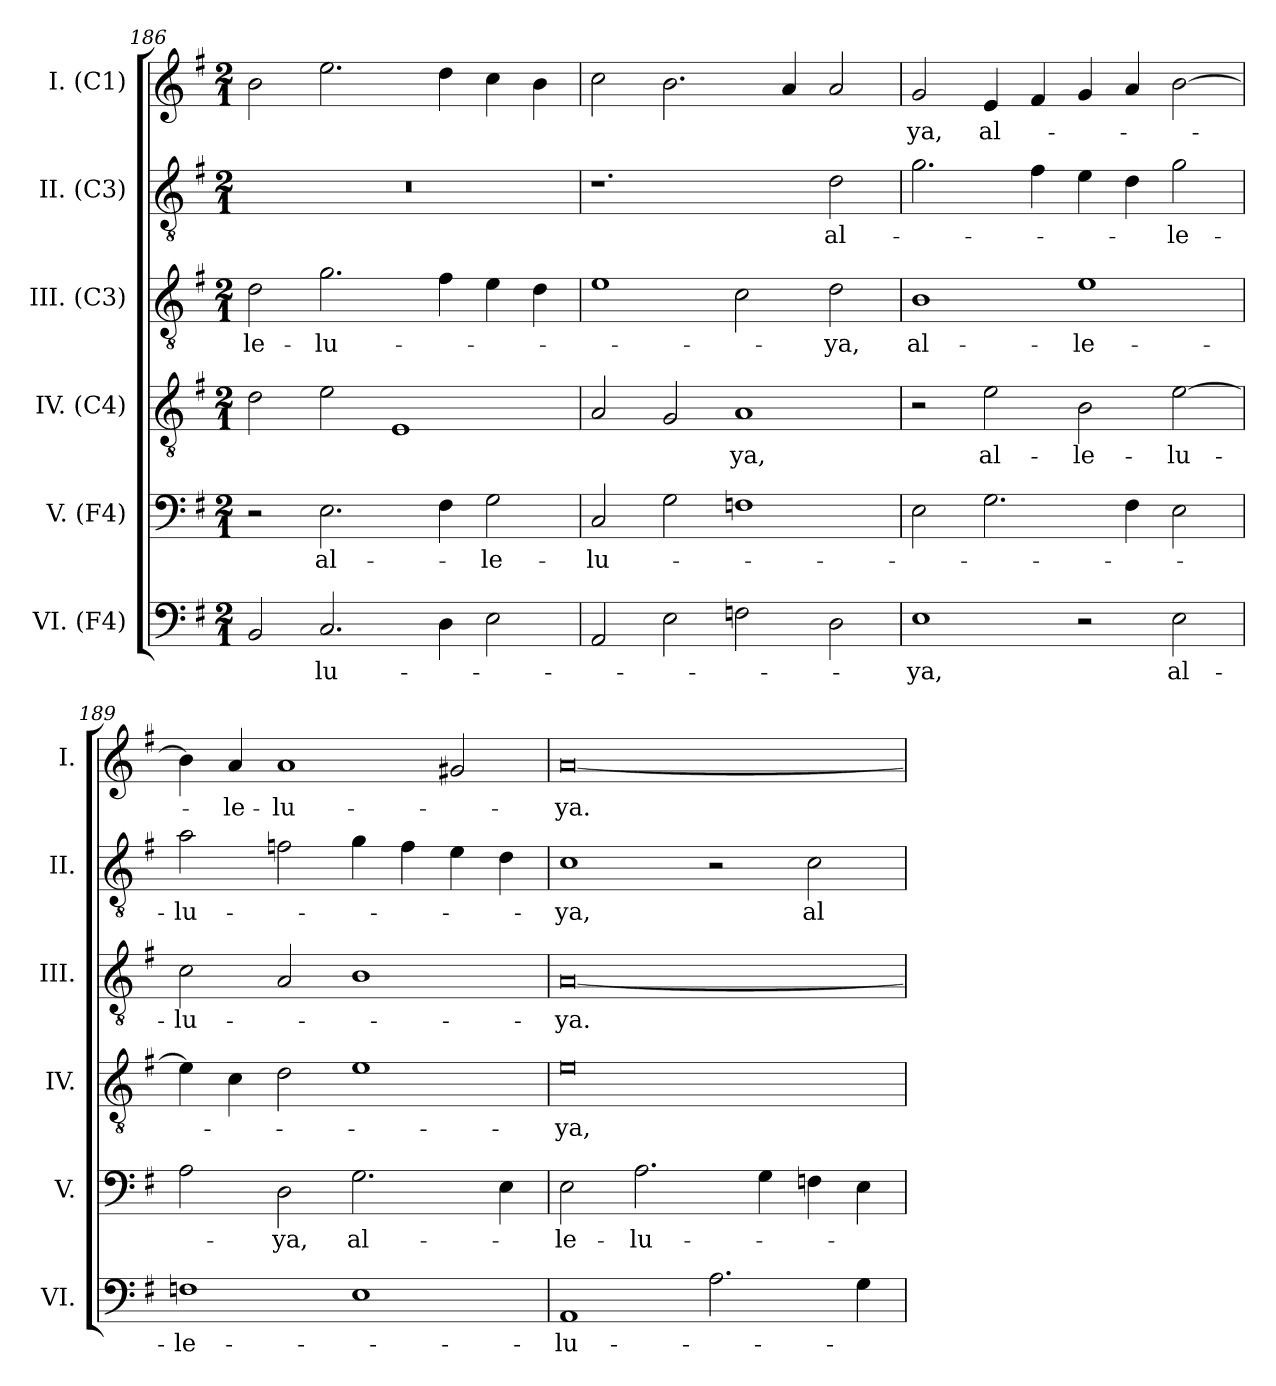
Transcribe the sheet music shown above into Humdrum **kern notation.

**kern	**text	**kern	**text	**kern	**text	**kern	**text	**kern	**text	**kern	**text
*part6	*part6	*part5	*part5	*part4	*part4	*part3	*part3	*part2	*part2	*part1	*part1
*staff6	*staff6	*staff5	*staff5	*staff4	*staff4	*staff3	*staff3	*staff2	*staff2	*staff1	*staff1
*I"VI. (F4)	*	*I"V. (F4)	*	*I"IV. (C4)	*	*I"III. (C3)	*	*I"II. (C3)	*	*I"I. (C1)	*
*I'VI.	*	*I'V.	*	*I'IV.	*	*I'III.	*	*I'II.	*	*I'I.	*
*clefF4	*	*clefF4	*	*clefGv2	*	*clefGv2	*	*clefGv2	*	*clefG2	*
*	*	*	*	*ITrd7c12	*	*ITrd7c12	*	*ITrd7c12	*	*	*
*k[f#]	*	*k[f#]	*	*k[f#]	*	*k[f#]	*	*k[f#]	*	*k[f#]	*
*G:	*	*G:	*	*G:	*	*G:	*	*G:	*	*G:	*
*M2/1	*	*M2/1	*	*M2/1	*	*M2/1	*	*M2/1	*	*M2/1	*
=186	=186	=186	=186	=186	=186	=186	=186	=186	=186	=186	=186
!	!	!	!	!	!	!	!LO:LY:b:color=#000000	!LO:N:vis=1	!	!	!
2BBi/	.	2r	.	2Di\	.	2Di\	-le-	0r	.	2bi\	.
!	!LO:LY:b:color=#000000	!	!	!	!	!	!	!	!	!	!
!	!	!	!LO:LY:b:color=#000000	!	!	!	!	!	!	!	!
!	!	!	!	!	!	!	!LO:LY:b:color=#000000	!	!	!	!
2.Ci/	-lu-	2.Ei\	al-	2Ei\	.	2.Gi\	-lu-	.	.	2.eei\	.
.	.	.	.	1EEi	.	.	.	.	.	.	.
4Di\	.	4F#i\	.	.	.	4F#i\	.	.	.	4ddi\	.
!	!	!	!LO:LY:b:color=#000000	!	!	!	!	!	!	!	!
2Ei\	.	2Gi\	-le-	.	.	4Ei\	.	.	.	4cci\	.
.	.	.	.	.	.	4Di\	.	.	.	4bi\	.
=187	=187	=187	=187	=187	=187	=187	=187	=187	=187	=187	=187
!	!	!	!LO:LY:b:color=#000000	!	!	!	!	!	!	!	!
2AAi/	.	2Ci/	-lu-	2AAi/	.	1Ei	.	1.r	.	2cci\	.
2Ei\	.	2Gi\	.	2GGi/	.	.	.	.	.	2.bi\	.
!	!	!	!	!	!LO:LY:b:color=#000000	!	!	!	!	!	!
2Fi\	.	1Fi	.	1AAi	-ya,	2Ci\	.	.	.	.	.
.	.	.	.	.	.	.	.	.	.	4ai/	.
!	!	!	!	!	!	!	!LO:LY:b:color=#000000	!	!	!	!
!	!	!	!	!	!	!	!	!	!LO:LY:b:color=#000000	!	!
2Di\	.	.	.	.	.	2Di\	-ya,	2Di\	al-	2ai/	.
!!LO:LB:g=z
=188	=188	=188	=188	=188	=188	=188	=188	=188	=188	=188	=188
!	!LO:LY:b:color=#000000	!	!	!	!	!	!	!	!	!	!
!	!	!	!	!	!	!	!LO:LY:b:color=#000000	!	!	!	!
!	!	!	!	!	!	!	!	!	!	!	!LO:LY:b:color=#000000
1Ei	-ya,	2Ei\	.	2r	.	1BBi	al-	2.Gi\	.	2gi/	-ya,
!	!	!	!	!	!LO:LY:b:color=#000000	!	!	!	!	!	!
!	!	!	!	!	!	!	!	!	!	!	!LO:LY:b:color=#000000
.	.	2.Gi\	.	2Ei\	al-	.	.	.	.	4ei/	al-
.	.	.	.	.	.	.	.	4F#i\	.	4f#i/	.
!	!	!	!	!	!LO:LY:b:color=#000000	!	!	!	!	!	!
!	!	!	!	!	!	!	!LO:LY:b:color=#000000	!	!	!	!
2r	.	.	.	2BBi\	-le-	1Ei	-le-	4Ei\	.	4gi/	.
.	.	4F#i\	.	.	.	.	.	4Di\	.	4ai/	.
!	!LO:LY:b:color=#000000	!	!	!	!	!	!	!	!	!	!
!	!	!	!	!	!LO:LY:b:color=#000000	!	!	!	!	!	!
!	!	!	!	!	!	!	!	!	!LO:LY:b:color=#000000	!	!
2Ei\	al-	2Ei\	.	[2Ei\	-lu-	.	.	2Gi\	-le-	[2bi\	.
=189	=189	=189	=189	=189	=189	=189	=189	=189	=189	=189	=189
!	!LO:LY:b:color=#000000	!	!	!	!	!	!	!	!	!	!
!	!	!	!	!	!	!	!LO:LY:b:color=#000000	!	!	!	!
!	!	!	!	!	!	!	!	!	!LO:LY:b:color=#000000	!	!
1Fi	-le-	2Ai\	.	4Ei\]	.	2Ci\	-lu-	2Ai\	-lu-	4bi\]	.
!	!	!	!	!	!	!	!	!	!	!	!LO:LY:b:color=#000000
.	.	.	.	4Ci\	.	.	.	.	.	4ai/	-le-
!	!	!	!LO:LY:b:color=#000000	!	!	!	!	!	!	!	!
!	!	!	!	!	!	!	!	!	!	!	!LO:LY:b:color=#000000
.	.	2Di\	-ya,	2Di\	.	2AAi/	.	2Fi\	.	1ai	-lu-
!	!	!	!LO:LY:b:color=#000000	!	!	!	!	!	!	!	!
1Ei	.	2.Gi\	al-	1Ei	.	1BBi	.	4Gi\	.	.	.
.	.	.	.	.	.	.	.	4Fi\	.	.	.
.	.	.	.	.	.	.	.	4Ei\	.	2g#i/	.
.	.	4Ei\	.	.	.	.	.	4Di\	.	.	.
=190	=190	=190	=190	=190	=190	=190	=190	=190	=190	=190	=190
!	!LO:LY:b:color=#000000	!	!	!	!	!	!	!	!	!	!
!	!	!	!LO:LY:b:color=#000000	!	!	!	!	!	!	!	!
!	!	!	!	!	!LO:LY:b:color=#000000	!	!	!	!	!	!
!	!	!	!	!	!	!	!LO:LY:b:color=#000000	!	!	!	!
!	!	!	!	!	!	!	!	!	!LO:LY:b:color=#000000	!	!
!	!	!	!	!	!	!	!	!	!	!	!LO:LY:b:color=#000000
1AAi	-lu-	2Ei\	-le-	0Ei	-ya,	[0AAi	-ya.	1Ci	-ya,	[0ai	-ya.
!	!	!	!LO:LY:b:color=#000000	!	!	!	!	!	!	!	!
.	.	2.Ai\	-lu-	.	.	.	.	.	.	.	.
2.Ai\	.	.	.	.	.	.	.	2r	.	.	.
.	.	4Gi\	.	.	.	.	.	.	.	.	.
!	!	!	!	!	!	!	!	!	!LO:LY:b:color=#000000	!	!
.	.	4Fi\	.	.	.	.	.	2Ci\	al-	.	.
4Gi\	.	4Ei\	.	.	.	.	.	.	.	.	.
=	=	=	=	=	=	=	=	=	=	=	=
*-	*-	*-	*-	*-	*-	*-	*-	*-	*-	*-	*-
